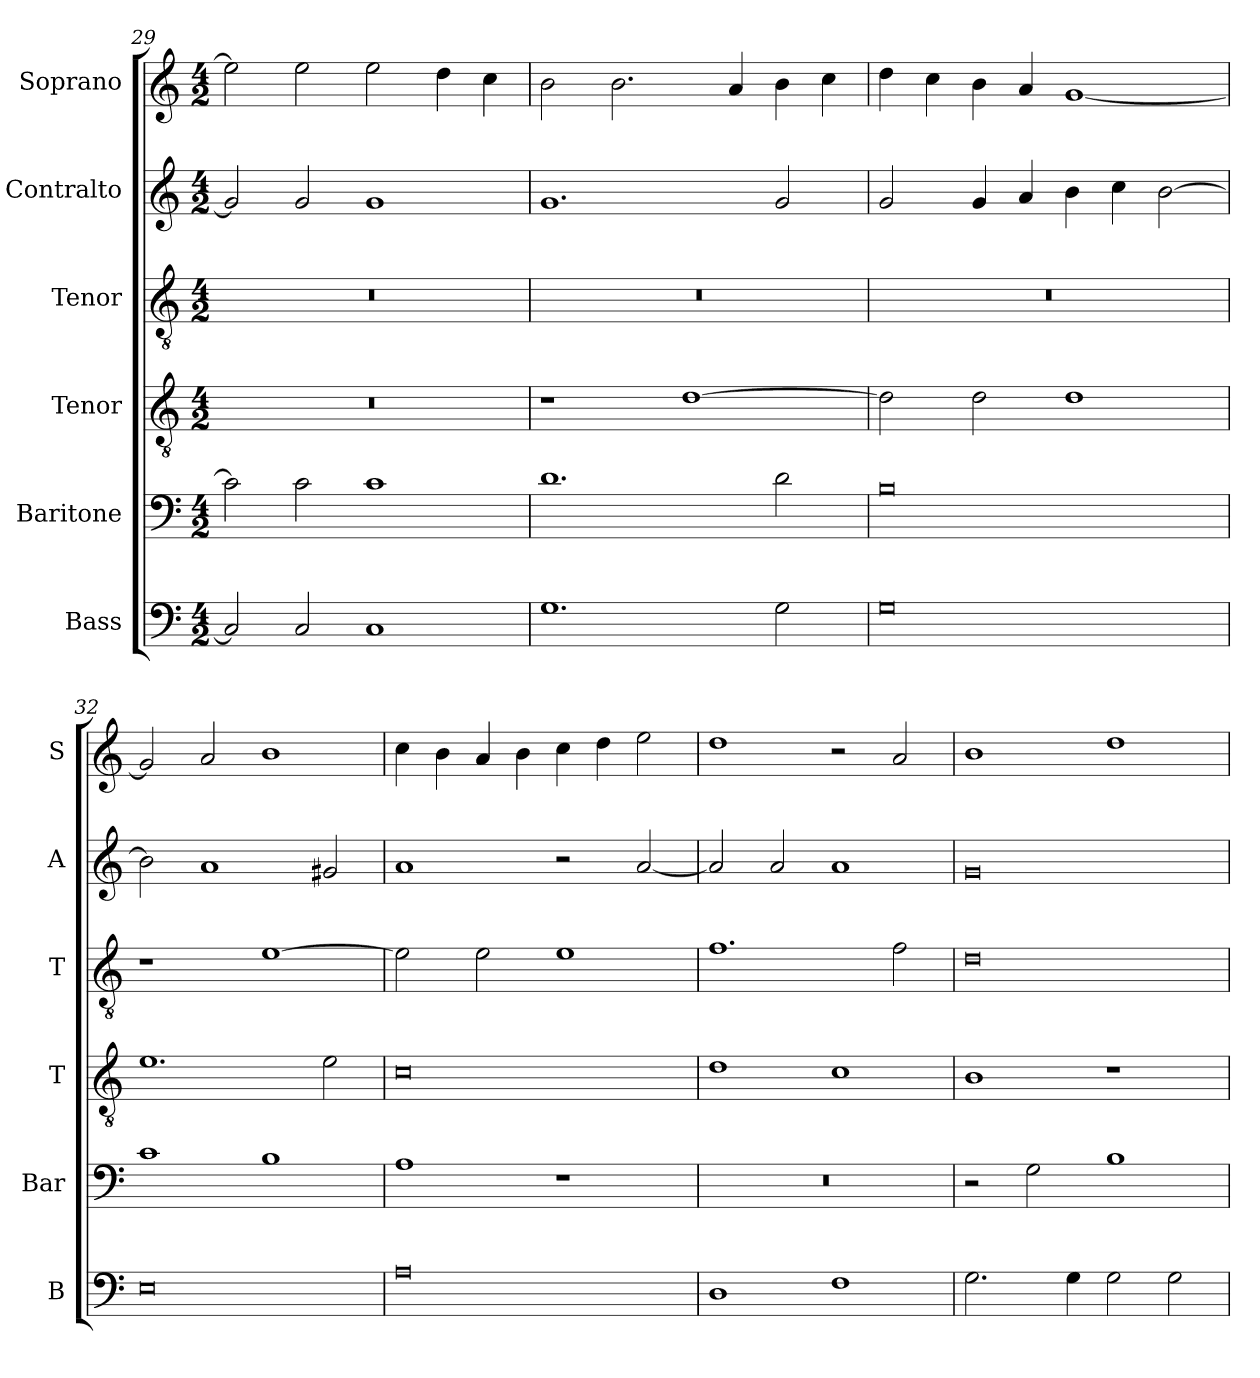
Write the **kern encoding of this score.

**kern	**kern	**kern	**kern	**kern	**kern
*part6	*part5	*part4	*part3	*part2	*part1
*staff6	*staff5	*staff4	*staff3	*staff2	*staff1
*I"Bass	*I"Baritone	*I"Tenor	*I"Tenor	*I"Contralto	*I"Soprano
*I'B	*I'Bar	*I'T	*I'T	*I'A	*I'S
*clefF4	*clefF4	*clefGv2	*clefGv2	*clefG2	*clefG2
*k[]	*k[]	*k[]	*k[]	*k[]	*k[]
*G:mix	*G:mix	*G:mix	*G:mix	*G:mix	*G:mix
*M4/2	*M4/2	*M4/2	*M4/2	*M4/2	*M4/2
=29	=29	=29	=29	=29	=29
2C]	2c]	0r	0r	2g]	2ee]
2C	2c	.	.	2g	2ee
1C	1c	.	.	1g	2ee
.	.	.	.	.	4dd
.	.	.	.	.	4cc
=30	=30	=30	=30	=30	=30
1.G	1.d	1r	0r	1.g	2b
.	.	.	.	.	2.b
.	.	[1d	.	.	.
.	.	.	.	.	4a
2G	2d	.	.	2g	4b
.	.	.	.	.	4cc
=31	=31	=31	=31	=31	=31
0G	0B	2d]	0r	2g	4dd
.	.	.	.	.	4cc
.	.	2d	.	4g	4b
.	.	.	.	4a	4a
.	.	1d	.	4b	[1g
.	.	.	.	4cc	.
.	.	.	.	[2b	.
=32	=32	=32	=32	=32	=32
0E	1c	1.e	1r	2b]	2g]
.	.	.	.	1a	2a
.	1B	.	[1e	.	1b
.	.	2e	.	2g#X	.
=33	=33	=33	=33	=33	=33
0A	1A	0c	2e]	1a	4cc
.	.	.	.	.	4b
.	.	.	2e	.	4a
.	.	.	.	.	4b
.	1r	.	1e	2r	4cc
.	.	.	.	.	4dd
.	.	.	.	[2a	2ee
=34	=34	=34	=34	=34	=34
1D	0r	1d	1.f	2a]	1dd
.	.	.	.	2a	.
1F	.	1c	.	1a	2r
.	.	.	2f	.	2a
=35	=35	=35	=35	=35	=35
2.G	2r	1B	0d	0g	1b
.	2G	.	.	.	.
4G	.	.	.	.	.
2G	1B	1r	.	.	1dd
2G	.	.	.	.	.
=	=	=	=	=	=
*-	*-	*-	*-	*-	*-
